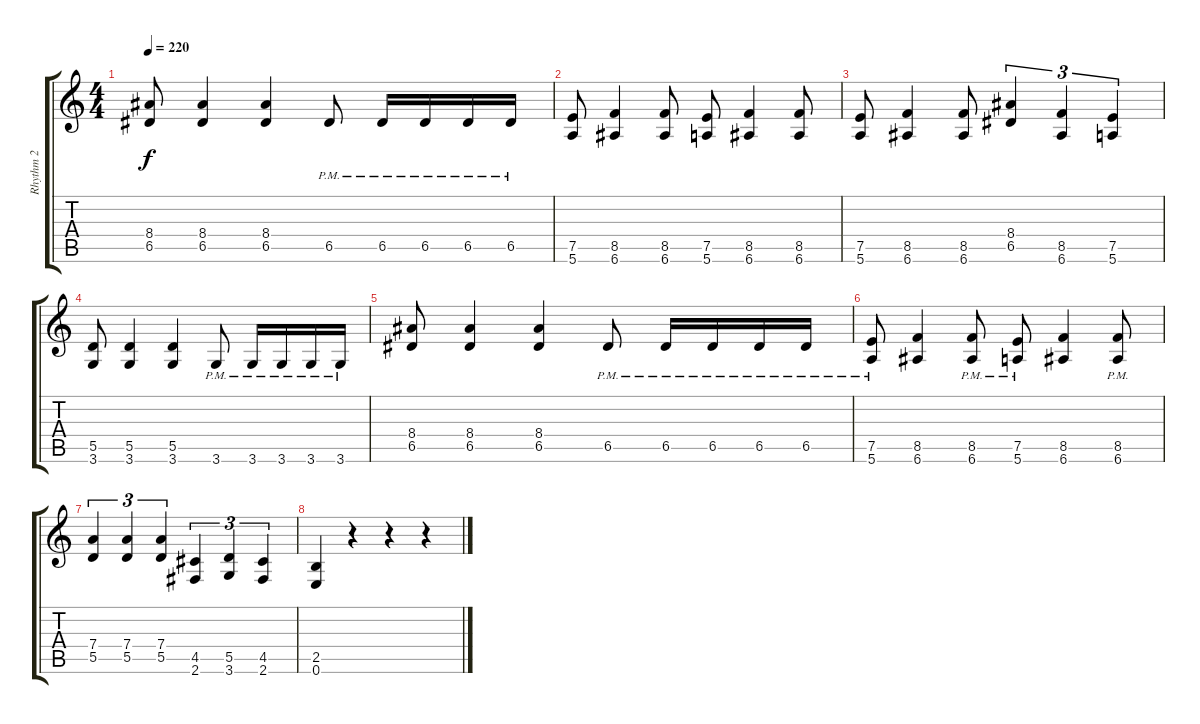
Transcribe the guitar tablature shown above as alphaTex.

\track ("Rhythm 2" "Rhythm 2") {instrument distortionguitar}
\staff {score tabs}
\tuning (E4 B3 G3 D3 A2 E2) {hide}
\ts (4 4)
\tempo 220
\clef g2
\ks c
(8.4 6.5).8{dy f} (8.4 6.5).4 (8.4 6.5).4 6.5{pm}.8 6.5{pm}.16 6.5{pm}.16 6.5{pm}.16 6.5{pm}.16 |
(7.5 5.6).8 (8.5 6.6).4 (8.5 6.6).8 (7.5 5.6).8 (8.5 6.6).4 (8.5 6.6).8 |
(7.5 5.6).8 (8.5 6.6).4 (8.5 6.6).8 (8.4 6.5).4{tu (3 2)} (8.5 6.6).4{tu (3 2)} (7.5 5.6).4{tu (3 2)} |
(5.5 3.6).8 (5.5 3.6).4 (5.5 3.6).4 3.6{pm}.8 3.6{pm}.16 3.6{pm}.16 3.6{pm}.16 3.6{pm}.16 |
(8.4 6.5).8 (8.4 6.5).4 (8.4 6.5).4 6.5{pm}.8 6.5{pm}.16 6.5{pm}.16 6.5{pm}.16 6.5{pm}.16 |
(7.5{pm} 5.6{pm}).8 (8.5 6.6).4 (8.5{pm} 6.6{pm}).8 (7.5{pm} 5.6{pm}).8 (8.5 6.6).4 (8.5{pm} 6.6{pm}).8 |
(7.4 5.5).4{tu (3 2)} (7.4 5.5).4{tu (3 2)} (7.4 5.5).4{tu (3 2)} (4.5 2.6).4{tu (3 2)} (5.5 3.6).4{tu (3 2)} (4.5 2.6).4{tu (3 2)} |
(2.5 0.6).4 r.4 r.4 r.4
